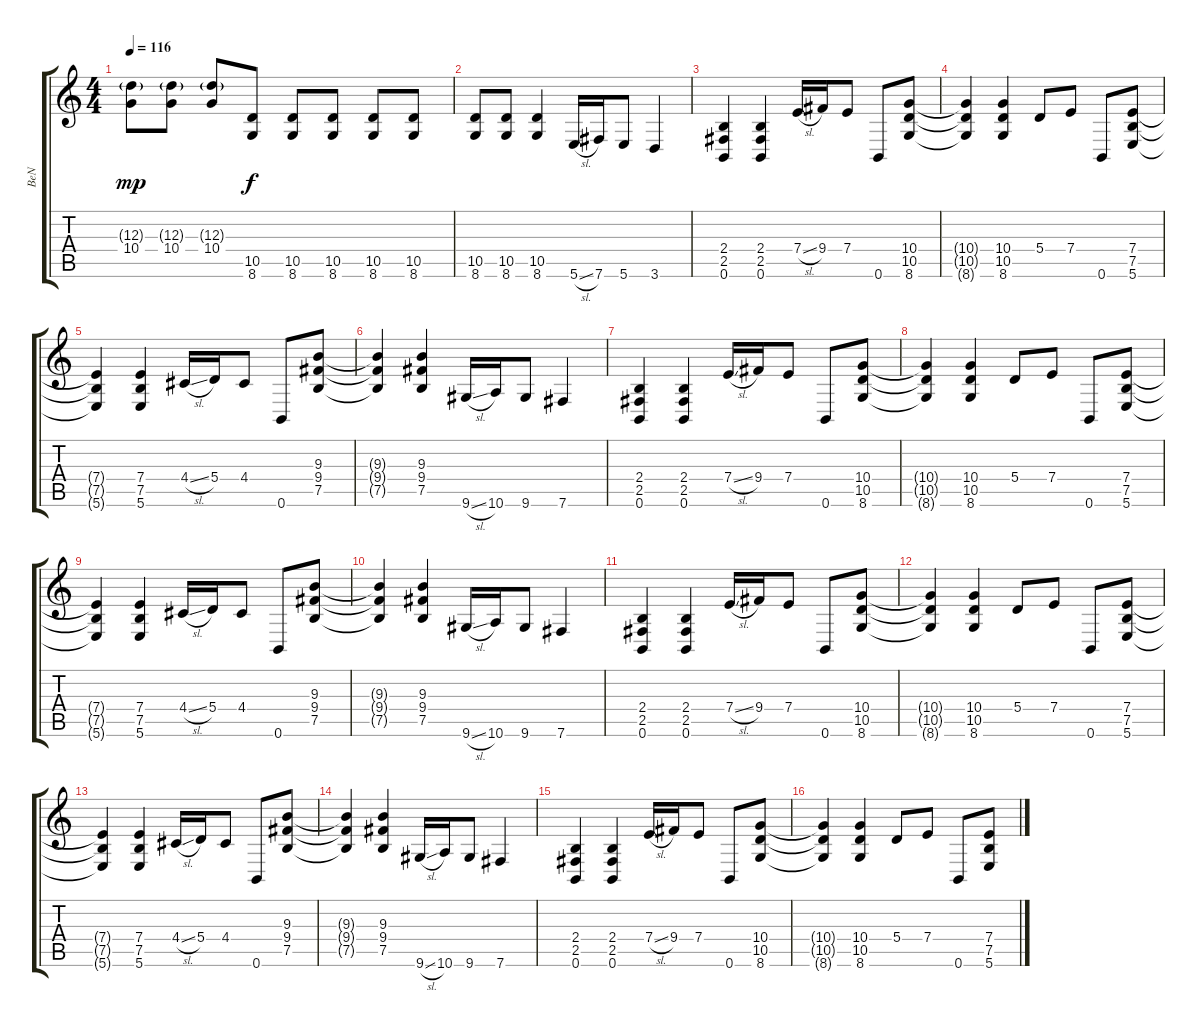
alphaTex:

\track ("BeN" "BeN") {instrument distortionguitar}
\staff {score tabs}
\tuning (B3 Gb3 D3 A2 E2 B1) {hide}
\ts (4 4)
\tempo 116
\clef g2
\ks c
(12.3{g} 10.4).8{dy mp volume 12 instrument distortionguitar} (12.3{g} 10.4).8 (12.3{g} 10.4).8 (10.5 8.6).8{dy f volume 16} (10.5 8.6).8 (10.5 8.6).8 (10.5 8.6).8 (10.5 8.6).8 |
(10.5 8.6).8{volume 16} (10.5 8.6).8 (10.5 8.6).4 5.6{sl}.16 7.6.16 5.6.8 3.6.4 |
(2.4 2.5 0.6).4 (2.4 2.5 0.6).4 7.4{sl}.16 9.4.16 7.4.8 0.6.8 (10.4 10.5 8.6).8 |
(10.4{t} 10.5{t} 8.6{t}).4 (10.4 10.5 8.6).4 5.4.8 7.4.8 0.6.8 (7.4 7.5 5.6).8 |
(7.4{t} 7.5{t} 5.6{t}).4 (7.4 7.5 5.6).4 4.4{sl}.16 5.4.16 4.4.8 0.6.8 (9.3 9.4 7.5).8 |
(9.3{t} 9.4{t} 7.5{t}).4 (9.3 9.4 7.5).4 9.6{sl}.16 10.6.16 9.6.8 7.6.4 |
(2.4 2.5 0.6).4 (2.4 2.5 0.6).4 7.4{sl}.16 9.4.16 7.4.8 0.6.8 (10.4 10.5 8.6).8 |
(10.4{t} 10.5{t} 8.6{t}).4 (10.4 10.5 8.6).4 5.4.8 7.4.8 0.6.8 (7.4 7.5 5.6).8 |
(7.4{t} 7.5{t} 5.6{t}).4 (7.4 7.5 5.6).4 4.4{sl}.16 5.4.16 4.4.8 0.6.8 (9.3 9.4 7.5).8 |
(9.3{t} 9.4{t} 7.5{t}).4 (9.3 9.4 7.5).4 9.6{sl}.16 10.6.16 9.6.8 7.6.4 |
(2.4 2.5 0.6).4 (2.4 2.5 0.6).4 7.4{sl}.16 9.4.16 7.4.8 0.6.8 (10.4 10.5 8.6).8 |
(10.4{t} 10.5{t} 8.6{t}).4 (10.4 10.5 8.6).4 5.4.8 7.4.8 0.6.8 (7.4 7.5 5.6).8 |
(7.4{t} 7.5{t} 5.6{t}).4 (7.4 7.5 5.6).4 4.4{sl}.16 5.4.16 4.4.8 0.6.8 (9.3 9.4 7.5).8 |
(9.3{t} 9.4{t} 7.5{t}).4 (9.3 9.4 7.5).4 9.6{sl}.16 10.6.16 9.6.8 7.6.4 |
(2.4 2.5 0.6).4 (2.4 2.5 0.6).4 7.4{sl}.16 9.4.16 7.4.8 0.6.8 (10.4 10.5 8.6).8 |
(10.4{t} 10.5{t} 8.6{t}).4 (10.4 10.5 8.6).4 5.4.8 7.4.8 0.6.8 (7.4 7.5 5.6).8
